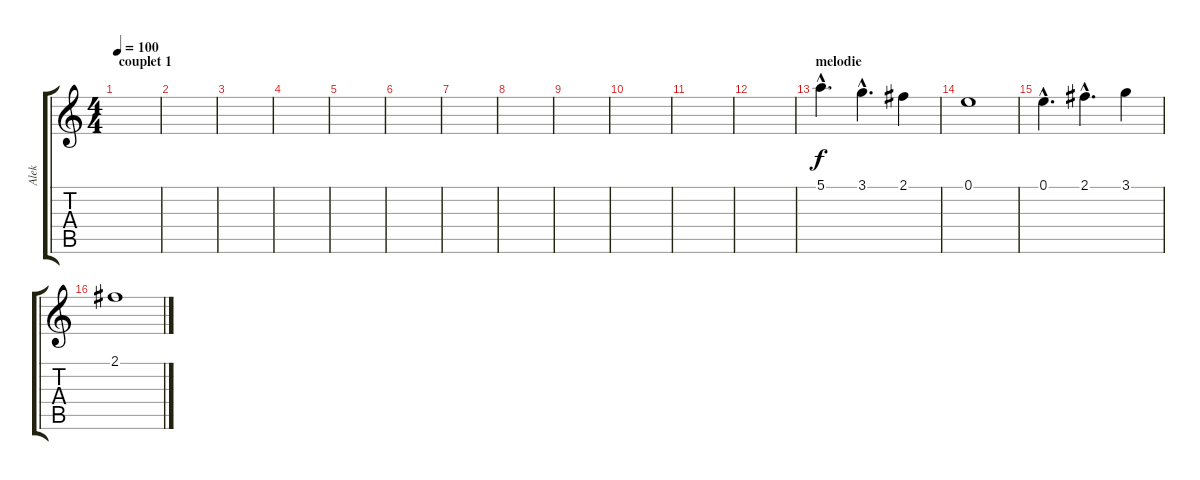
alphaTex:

\track ("Alek" "Alek") {instrument acousticguitarsteel}
\staff {score tabs}
\tuning (E4 B3 G3 D3 A2 E2) {hide}
\ts (4 4)
\section ("" "couplet 1")
\tempo 100
\clef g2
\ks c
|
|
|
|
|
|
|
|
|
|
|
|
\section ("" "melodie")
5.1{hac}.4{d} 3.1{hac}.4{d} 2.1.4 |
0.1.1 |
0.1{hac}.4{d} 2.1{hac}.4{d} 3.1.4 |
2.1.1
